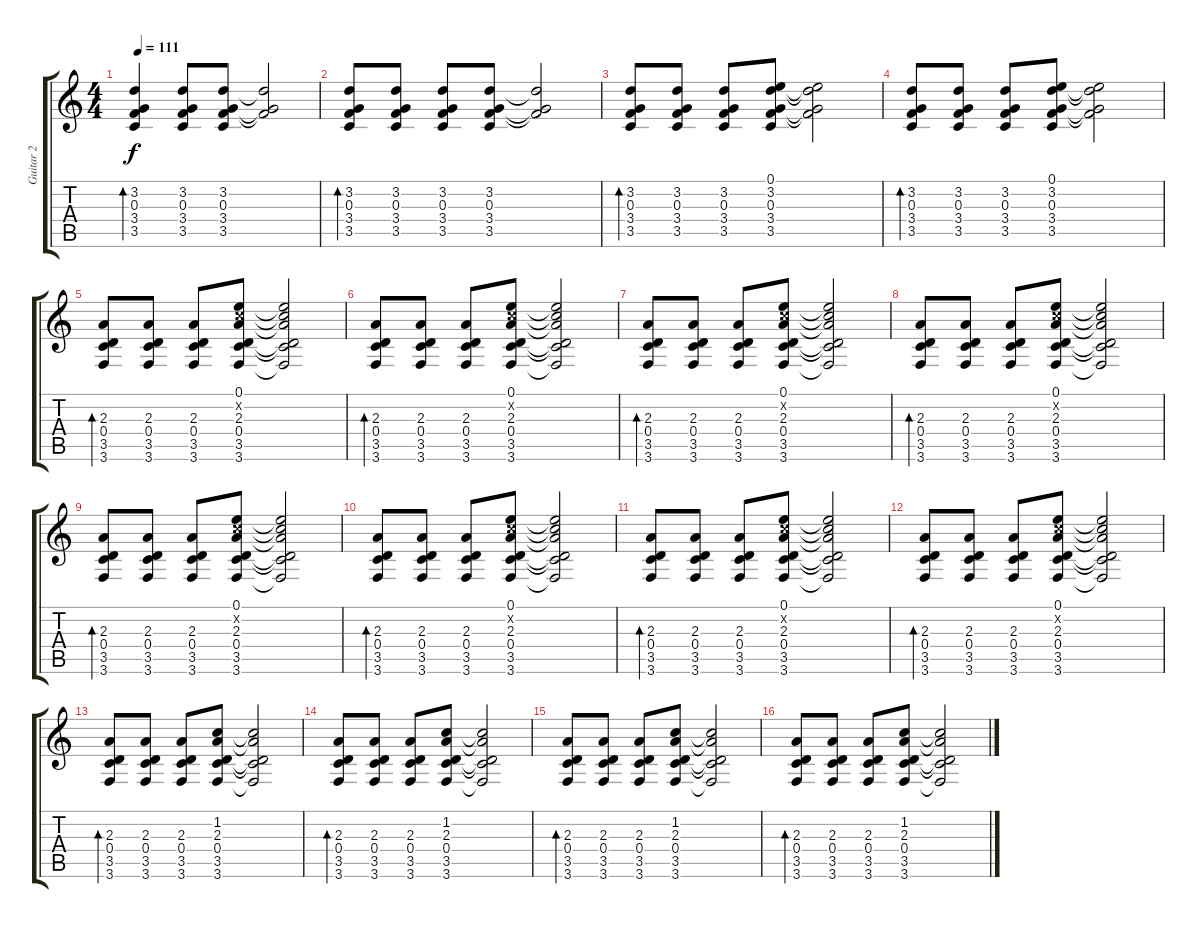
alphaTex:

\track ("Guitar 2" "Guitar 2") {instrument acousticguitarsteel}
\staff {score tabs}
\tuning (E4 B3 G3 D3 A2 D2) {hide}
\ts (4 4)
\tempo 111
\clef g2
\ks c
(3.2 0.3 3.4 3.5).4{bd 60 dy f} (3.2 0.3 3.4 3.5).8 (3.2 0.3 3.4 3.5).8 (3.2{t} 0.3{t} 3.4{t}).2 |
(3.2 0.3 3.4 3.5).8{bd 60} (3.2 0.3 3.4 3.5).8 (3.2 0.3 3.4 3.5).8 (3.2 0.3 3.4 3.5).8 (3.2{t} 0.3{t} 3.4{t}).2 |
(3.2 0.3 3.4 3.5).8{bd 60} (3.2 0.3 3.4 3.5).8 (3.2 0.3 3.4 3.5).8 (0.1 3.2 0.3 3.4 3.5).8 (0.1{t} 3.2{t} 0.3{t} 3.4{t}).2 |
(3.2 0.3 3.4 3.5).8{bd 60} (3.2 0.3 3.4 3.5).8 (3.2 0.3 3.4 3.5).8 (0.1 3.2 0.3 3.4 3.5).8 (0.1{t} 3.2{t} 0.3{t} 3.4{t}).2 |
(2.3 0.4 3.5 3.6).8{bd 240} (2.3 0.4 3.5 3.6).8 (2.3 0.4 3.5 3.6).8 (0.1 1.2{x} 2.3 0.4 3.5 3.6).8 (0.1{t} 1.2{t} 2.3{t} 0.4{t} 3.5{t} 3.6{t}).2 |
(2.3 0.4 3.5 3.6).8{bd 240} (2.3 0.4 3.5 3.6).8 (2.3 0.4 3.5 3.6).8 (0.1 1.2{x} 2.3 0.4 3.5 3.6).8 (0.1{t} 1.2{t} 2.3{t} 0.4{t} 3.5{t} 3.6{t}).2 |
(2.3 0.4 3.5 3.6).8{bd 240} (2.3 0.4 3.5 3.6).8 (2.3 0.4 3.5 3.6).8 (0.1 1.2{x} 2.3 0.4 3.5 3.6).8 (0.1{t} 1.2{t} 2.3{t} 0.4{t} 3.5{t} 3.6{t}).2 |
(2.3 0.4 3.5 3.6).8{bd 240} (2.3 0.4 3.5 3.6).8 (2.3 0.4 3.5 3.6).8 (0.1 1.2{x} 2.3 0.4 3.5 3.6).8 (0.1{t} 1.2{t} 2.3{t} 0.4{t} 3.5{t} 3.6{t}).2 |
(2.3 0.4 3.5 3.6).8{bd 240} (2.3 0.4 3.5 3.6).8 (2.3 0.4 3.5 3.6).8 (0.1 1.2{x} 2.3 0.4 3.5 3.6).8 (0.1{t} 1.2{t} 2.3{t} 0.4{t} 3.5{t} 3.6{t}).2 |
(2.3 0.4 3.5 3.6).8{bd 240} (2.3 0.4 3.5 3.6).8 (2.3 0.4 3.5 3.6).8 (0.1 1.2{x} 2.3 0.4 3.5 3.6).8 (0.1{t} 1.2{t} 2.3{t} 0.4{t} 3.5{t} 3.6{t}).2 |
(2.3 0.4 3.5 3.6).8{bd 240} (2.3 0.4 3.5 3.6).8 (2.3 0.4 3.5 3.6).8 (0.1 1.2{x} 2.3 0.4 3.5 3.6).8 (0.1{t} 1.2{t} 2.3{t} 0.4{t} 3.5{t} 3.6{t}).2 |
(2.3 0.4 3.5 3.6).8{bd 240} (2.3 0.4 3.5 3.6).8 (2.3 0.4 3.5 3.6).8 (0.1 1.2{x} 2.3 0.4 3.5 3.6).8 (0.1{t} 1.2{t} 2.3{t} 0.4{t} 3.5{t} 3.6{t}).2 |
(2.3 0.4 3.5 3.6).8{bd 240} (2.3 0.4 3.5 3.6).8 (2.3 0.4 3.5 3.6).8 (1.2 2.3 0.4 3.5 3.6).8 (1.2{t} 2.3{t} 0.4{t} 3.5{t} 3.6{t}).2 |
(2.3 0.4 3.5 3.6).8{bd 240} (2.3 0.4 3.5 3.6).8 (2.3 0.4 3.5 3.6).8 (1.2 2.3 0.4 3.5 3.6).8 (1.2{t} 2.3{t} 0.4{t} 3.5{t} 3.6{t}).2 |
(2.3 0.4 3.5 3.6).8{bd 240} (2.3 0.4 3.5 3.6).8 (2.3 0.4 3.5 3.6).8 (1.2 2.3 0.4 3.5 3.6).8 (1.2{t} 2.3{t} 0.4{t} 3.5{t} 3.6{t}).2 |
(2.3 0.4 3.5 3.6).8{bd 120} (2.3 0.4 3.5 3.6).8 (2.3 0.4 3.5 3.6).8 (1.2 2.3 0.4 3.5 3.6).8 (1.2{t} 2.3{t} 0.4{t} 3.5{t} 3.6{t}).2
